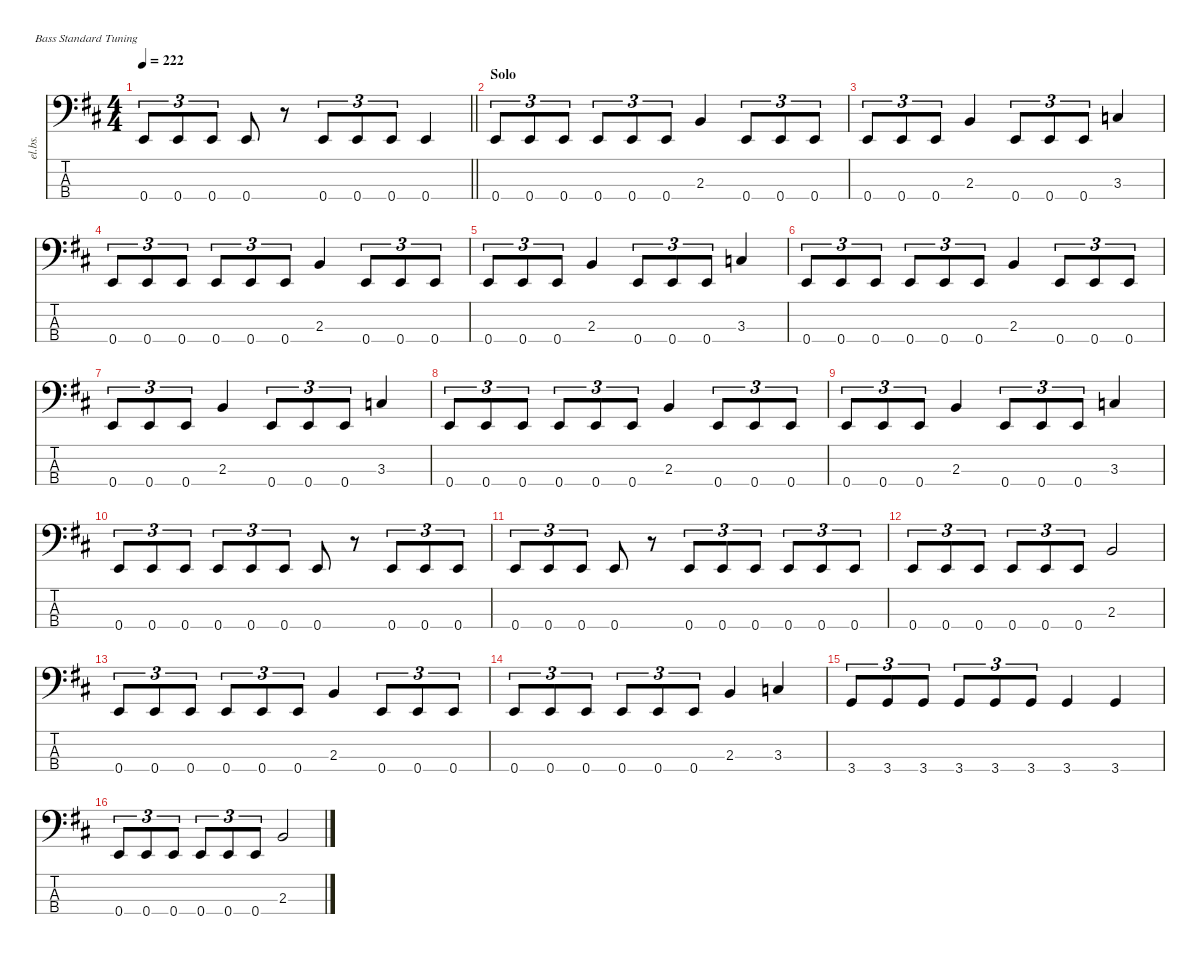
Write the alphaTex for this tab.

\defaultSystemsLayout 4
\hideDynamics
\bracketExtendMode nobrackets
\otherSystemsTrackNameOrientation horizontal
\track ("Jason Newsted" "el.bs.") {defaultSystemsLayout 8 instrument electricbasspick}
\staff {score tabs}
\tuning (G2 D2 A1 E1)
\ts (4 4)
\tempo 222
\clef f4
\barLineRight lightlight
\ks bminor
0.4{acc forcenatural}.8{tu (3 2) dy f} 0.4{acc forcenatural}.8{tu (3 2)} 0.4{acc forcenatural}.8{tu (3 2)} 0.4{acc forcenatural}.8 r.8 0.4{acc forcenatural}.8{tu (3 2)} 0.4{acc forcenatural}.8{tu (3 2)} 0.4{acc forcenatural}.8{tu (3 2)} 0.4{acc forcenatural}.4 |
\section ("" "Solo")
0.4{acc forcenatural}.8{tu (3 2)} 0.4{acc forcenatural}.8{tu (3 2)} 0.4{acc forcenatural}.8{tu (3 2)} 0.4{acc forcenatural}.8{tu (3 2)} 0.4{acc forcenatural}.8{tu (3 2)} 0.4{acc forcenatural}.8{tu (3 2)} 2.3{acc forcenatural}.4 0.4{acc forcenatural}.8{tu (3 2)} 0.4{acc forcenatural}.8{tu (3 2)} 0.4{acc forcenatural}.8{tu (3 2)} |
0.4{acc forcenatural}.8{tu (3 2)} 0.4{acc forcenatural}.8{tu (3 2)} 0.4{acc forcenatural}.8{tu (3 2)} 2.3{acc forcenatural}.4 0.4{acc forcenatural}.8{tu (3 2)} 0.4{acc forcenatural}.8{tu (3 2)} 0.4{acc forcenatural}.8{tu (3 2)} 3.3{acc forcenatural}.4 |
0.4{acc forcenatural}.8{tu (3 2)} 0.4{acc forcenatural}.8{tu (3 2)} 0.4{acc forcenatural}.8{tu (3 2)} 0.4{acc forcenatural}.8{tu (3 2)} 0.4{acc forcenatural}.8{tu (3 2)} 0.4{acc forcenatural}.8{tu (3 2)} 2.3{acc forcenatural}.4 0.4{acc forcenatural}.8{tu (3 2)} 0.4{acc forcenatural}.8{tu (3 2)} 0.4{acc forcenatural}.8{tu (3 2)} |
0.4{acc forcenatural}.8{tu (3 2)} 0.4{acc forcenatural}.8{tu (3 2)} 0.4{acc forcenatural}.8{tu (3 2)} 2.3{acc forcenatural}.4 0.4{acc forcenatural}.8{tu (3 2)} 0.4{acc forcenatural}.8{tu (3 2)} 0.4{acc forcenatural}.8{tu (3 2)} 3.3{acc forcenatural}.4 |
0.4{acc forcenatural}.8{tu (3 2)} 0.4{acc forcenatural}.8{tu (3 2)} 0.4{acc forcenatural}.8{tu (3 2)} 0.4{acc forcenatural}.8{tu (3 2)} 0.4{acc forcenatural}.8{tu (3 2)} 0.4{acc forcenatural}.8{tu (3 2)} 2.3{acc forcenatural}.4 0.4{acc forcenatural}.8{tu (3 2)} 0.4{acc forcenatural}.8{tu (3 2)} 0.4{acc forcenatural}.8{tu (3 2)} |
0.4{acc forcenatural}.8{tu (3 2)} 0.4{acc forcenatural}.8{tu (3 2)} 0.4{acc forcenatural}.8{tu (3 2)} 2.3{acc forcenatural}.4 0.4{acc forcenatural}.8{tu (3 2)} 0.4{acc forcenatural}.8{tu (3 2)} 0.4{acc forcenatural}.8{tu (3 2)} 3.3{acc forcenatural}.4 |
0.4{acc forcenatural}.8{tu (3 2)} 0.4{acc forcenatural}.8{tu (3 2)} 0.4{acc forcenatural}.8{tu (3 2)} 0.4{acc forcenatural}.8{tu (3 2)} 0.4{acc forcenatural}.8{tu (3 2)} 0.4{acc forcenatural}.8{tu (3 2)} 2.3{acc forcenatural}.4 0.4{acc forcenatural}.8{tu (3 2)} 0.4{acc forcenatural}.8{tu (3 2)} 0.4{acc forcenatural}.8{tu (3 2)} |
0.4{acc forcenatural}.8{tu (3 2)} 0.4{acc forcenatural}.8{tu (3 2)} 0.4{acc forcenatural}.8{tu (3 2)} 2.3{acc forcenatural}.4 0.4{acc forcenatural}.8{tu (3 2)} 0.4{acc forcenatural}.8{tu (3 2)} 0.4{acc forcenatural}.8{tu (3 2)} 3.3{acc forcenatural}.4 |
0.4{acc forcenatural}.8{tu (3 2)} 0.4{acc forcenatural}.8{tu (3 2)} 0.4{acc forcenatural}.8{tu (3 2)} 0.4{acc forcenatural}.8{tu (3 2)} 0.4{acc forcenatural}.8{tu (3 2)} 0.4{acc forcenatural}.8{tu (3 2)} 0.4{acc forcenatural}.8 r.8 0.4{acc forcenatural}.8{tu (3 2)} 0.4{acc forcenatural}.8{tu (3 2)} 0.4{acc forcenatural}.8{tu (3 2)} |
0.4{acc forcenatural}.8{tu (3 2)} 0.4{acc forcenatural}.8{tu (3 2)} 0.4{acc forcenatural}.8{tu (3 2)} 0.4{acc forcenatural}.8 r.8 0.4{acc forcenatural}.8{tu (3 2)} 0.4{acc forcenatural}.8{tu (3 2)} 0.4{acc forcenatural}.8{tu (3 2)} 0.4{acc forcenatural}.8{tu (3 2)} 0.4{acc forcenatural}.8{tu (3 2)} 0.4{acc forcenatural}.8{tu (3 2)} |
0.4{acc forcenatural}.8{tu (3 2)} 0.4{acc forcenatural}.8{tu (3 2)} 0.4{acc forcenatural}.8{tu (3 2)} 0.4{acc forcenatural}.8{tu (3 2)} 0.4{acc forcenatural}.8{tu (3 2)} 0.4{acc forcenatural}.8{tu (3 2)} 2.3{acc forcenatural}.2 |
0.4{acc forcenatural}.8{tu (3 2)} 0.4{acc forcenatural}.8{tu (3 2)} 0.4{acc forcenatural}.8{tu (3 2)} 0.4{acc forcenatural}.8{tu (3 2)} 0.4{acc forcenatural}.8{tu (3 2)} 0.4{acc forcenatural}.8{tu (3 2)} 2.3{acc forcenatural}.4 0.4{acc forcenatural}.8{tu (3 2)} 0.4{acc forcenatural}.8{tu (3 2)} 0.4{acc forcenatural}.8{tu (3 2)} |
0.4{acc forcenatural}.8{tu (3 2)} 0.4{acc forcenatural}.8{tu (3 2)} 0.4{acc forcenatural}.8{tu (3 2)} 0.4{acc forcenatural}.8{tu (3 2)} 0.4{acc forcenatural}.8{tu (3 2)} 0.4{acc forcenatural}.8{tu (3 2)} 2.3{acc forcenatural}.4 3.3{acc forcenatural}.4 |
3.4{acc forcenatural}.8{tu (3 2)} 3.4{acc forcenatural}.8{tu (3 2)} 3.4{acc forcenatural}.8{tu (3 2)} 3.4{acc forcenatural}.8{tu (3 2)} 3.4{acc forcenatural}.8{tu (3 2)} 3.4{acc forcenatural}.8{tu (3 2)} 3.4{acc forcenatural}.4 3.4{acc forcenatural}.4 |
0.4{acc forcenatural}.8{tu (3 2)} 0.4{acc forcenatural}.8{tu (3 2)} 0.4{acc forcenatural}.8{tu (3 2)} 0.4{acc forcenatural}.8{tu (3 2)} 0.4{acc forcenatural}.8{tu (3 2)} 0.4{acc forcenatural}.8{tu (3 2)} 2.3{acc forcenatural}.2
